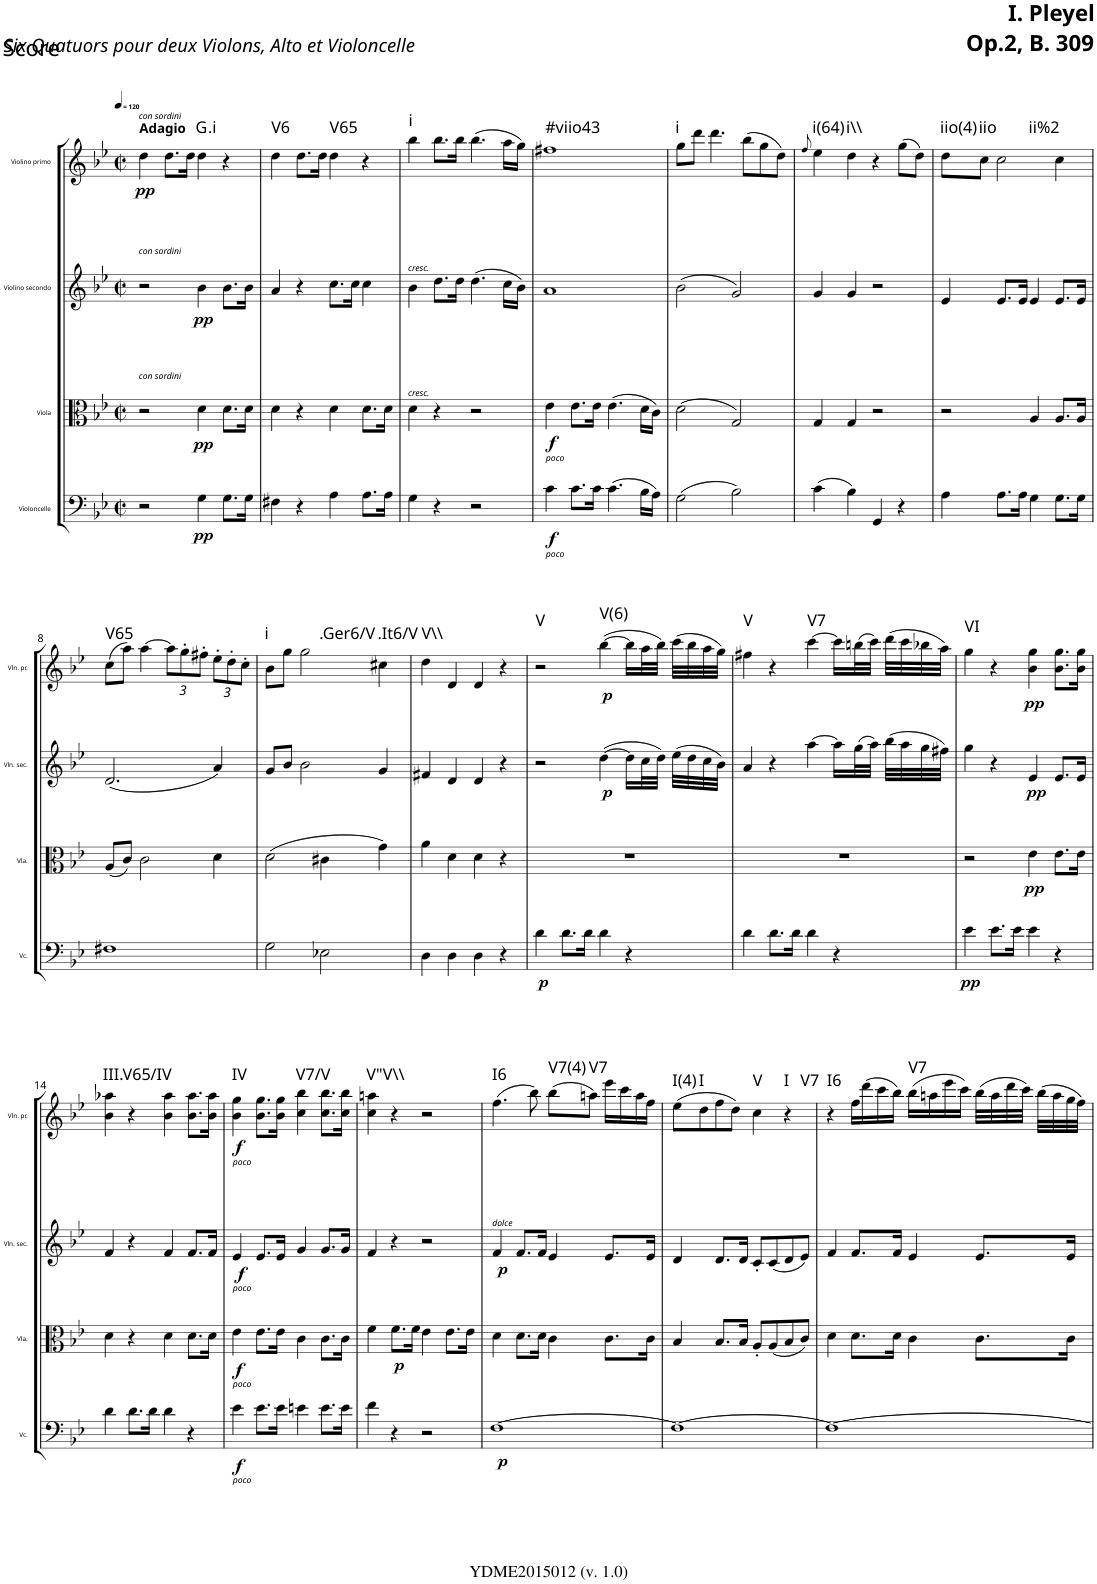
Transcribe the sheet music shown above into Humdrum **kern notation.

**kern	**dynam	**kern	**dynam	**kern	**dynam	**kern	**dynam	**harte
*part4	*part4	*part3	*part3	*part2	*part2	*part1	*part1	*part1
*staff4	*staff4	*staff3	*staff3	*staff2	*staff2	*staff1	*staff1	*
*I"Violoncelle	*	*I"Viola	*	*I"Violino secondo	*	*I"Violino primo	*	*
*I'Vc.	*	*I'Vla.	*	*I'Vln. sec.	*	*I'Vln. pr.	*	*
*clefF4	*	*clefC3	*	*clefG2	*	*clefG2	*	*
*k[b-e-]	*	*k[b-e-]	*	*k[b-e-]	*	*k[b-e-]	*	*
*B-:	*	*B-:	*	*B-:	*	*B-:	*	*
*M2/2	*	*M2/2	*	*M2/2	*	*M2/2	*	*
*met(c|)	*	*met(c|)	*	*met(c|)	*	*met(c|)	*	*
*MM120	*	*MM120	*	*MM120	*	*MM120	*	*
=1	=1	=1	=1	=1	=1	=1	=1	=1
!	!	!	!	!	!	!LO:TX:a:B:t=Adagio	!	!
!	!	!	!	!	!	!LO:TX:a:i:t=con sordini	!	!
!	!	!	!	!LO:TX:a:i:t=con sordini	!	!	!	!
!	!	!LO:TX:a:i:t=con sordini	!	!	!	!	!	!
!	!	!	!	!	!	!	!LO:DY:b	!
2r	.	2r	.	2r	.	4dd\	pp	.
.	.	.	.	.	.	8.dd\L	.	.
.	.	.	.	.	.	16dd\Jk	.	.
!	!LO:DY:b	!	!LO:DY:b	!	!LO:DY:b	!	!	!LO:H:kt=.i
4G\	pp	4d\	pp	4b-\	pp	4dd\	.	.
8.G\L	.	8.d\L	.	8.b-\L	.	4r	.	.
16G\Jk	.	16d\Jk	.	16b-\Jk	.	.	.	.
=2	=2	=2	=2	=2	=2	=2	=2	=2
!	!	!	!	!	!	!	!	!LO:H:kt=V6
4F#X\	.	4d\	.	4a/	.	4dd\	.	N
4r	.	4r	.	4r	.	8.dd\L	.	.
.	.	.	.	.	.	16dd\Jk	.	.
!	!	!	!	!	!	!	!	!LO:H:kt=V65
4A\	.	4d\	.	8.cc\L	.	4dd\	.	N
.	.	.	.	16cc\Jk	.	.	.	.
8.A\L	.	8.d\L	.	4cc\	.	4r	.	.
16A\Jk	.	16d\Jk	.	.	.	.	.	.
=3	=3	=3	=3	=3	=3	=3	=3	=3
!	!	!	!	!	!	!LO:TX:b:i:t=cresc.	!	!
!	!	!	!	!LO:TX:b:i:t=cresc.	!	!	!	!LO:H:kt=i
4G\	.	4d\	.	4b-\	.	4bb-\	.	N
4r	.	4r	.	8.dd\L	.	8.bb-\L	.	.
.	.	.	.	16dd\Jk	.	16bb-\Jk	.	.
2r	.	2r	.	(4.dd\	.	(4.bb-\	.	.
.	.	.	.	16cc\LL	.	16aa\LL	.	.
.	.	.	.	16b-\JJ)	.	16gg\JJ)	.	.
=4	=4	=4	=4	=4	=4	=4	=4	=4
!	!	!LO:TX:b:i:t=poco	!	!	!	!	!	!
!LO:TX:b:i:t=poco	!	!	!	!	!	!	!	!
!	!LO:DY:b	!	!LO:DY:b	!	!	!	!	!LO:H:kt=#viio43
4c\	f	4e-\	f	1a	.	1ff#X	.	N
8.c\L	.	8.e-\L	.	.	.	.	.	.
16c\Jk	.	16e-\Jk	.	.	.	.	.	.
(4.c\	.	(4.e-\	.	.	.	.	.	.
16B-\LL	.	16d\LL	.	.	.	.	.	.
16A\JJ)	.	16c\JJ)	.	.	.	.	.	.
=5	=5	=5	=5	=5	=5	=5	=5	=5
!	!	!	!	!	!	!	!	!LO:H:kt=i
(2G\	.	(2d\	.	(2b-\	.	8gg\L	.	N
.	.	.	.	.	.	8ddd\J	.	.
.	.	.	.	.	.	4.ddd\	.	.
2B-\)	.	2G/)	.	2g/)	.	.	.	.
.	.	.	.	.	.	(8bb-\L	.	.
.	.	.	.	.	.	8gg\	.	.
.	.	.	.	.	.	8dd\J)	.	.
=6	=6	=6	=6	=6	=6	=6	=6	=6
.	.	.	.	.	.	8qff/	.	.
!	!	!	!	!	!	!	!	!LO:H:kt=i(64)
(4c\	.	4G/	.	4g/	.	4ee-\	.	N
!	!	!	!	!	!	!	!	!LO:H:kt=i\\
4B-\)	.	4G/	.	4g/	.	4dd\	.	N
4GG/	.	2r	.	2r	.	4r	.	.
4r	.	.	.	.	.	(8gg\L	.	.
.	.	.	.	.	.	8dd\J)	.	.
=7	=7	=7	=7	=7	=7	=7	=7	=7
!	!	!	!	!	!	!	!	!LO:H:kt=iio(4)
4A\	.	2r	.	4e-/	.	8dd\L	.	N
!	!	!	!	!	!	!	!	!LO:H:kt=iio
.	.	.	.	.	.	8cc\J	.	N
!	!	!	!	!	!	!	!	!LO:H:kt=ii%2
8.A\L	.	.	.	8.e-/L	.	2cc\	.	N
16A\Jk	.	.	.	16e-/Jk	.	.	.	.
4G\	.	4A/	.	4e-/	.	.	.	.
8.G\L	.	8.A/L	.	8.e-/L	.	4cc\	.	.
16G\Jk	.	16A/Jk	.	16e-/Jk	.	.	.	.
!!LO:LB:g=z
=8	=8	=8	=8	=8	=8	=8	=8	=8
!	!	!	!	!	!	!	!	!LO:H:kt=V65
1F#X	.	(8A/L	.	(2.d/	.	(8cc\L	.	N
.	.	8c/J)	.	.	.	8aa\J)	.	.
.	.	2c\	.	.	.	[4aa\	.	.
*	*	*	*	*	*	*Xbrackettup	*	*
.	.	.	.	.	.	12aa\L]	.	.
.	.	.	.	.	.	12gg'\	.	.
.	.	.	.	.	.	12ff#X'\J	.	.
.	.	4d\	.	4a/)	.	12ee-'\L	.	.
.	.	.	.	.	.	12dd'\	.	.
.	.	.	.	.	.	12cc'\J	.	.
=9	=9	=9	=9	=9	=9	=9	=9	=9
!	!	!	!	!	!	!	!	!LO:H:kt=i
2G\	.	(2d\	.	8g/L	.	8b-\L	.	N
.	.	.	.	8b-/J	.	8gg\J	.	.
!	!	!	!	!	!	!	!	!LO:H:kt=.Ger6/V
.	.	.	.	2b-\	.	2gg\	.	N
2E-X\	.	4c#X\	.	.	.	.	.	.
!	!	!	!	!	!	!	!	!LO:H:kt=.It6/V
.	.	4g\)	.	4g/	.	4cc#X\	.	N
=10	=10	=10	=10	=10	=10	=10	=10	=10
!	!	!	!	!	!	!	!	!LO:H:kt=V\\
4D\	.	4a\	.	4f#X/	.	4dd\	.	N
4D\	.	4d\	.	4d/	.	4d/	.	.
4D\	.	4d\	.	4d/	.	4d/	.	.
4r	.	4r	.	4r	.	4r	.	.
=11	=11	=11	=11	=11	=11	=11	=11	=11
!	!LO:DY:b	!	!	!	!	!	!	!LO:H:kt=V
4d\	p	1r	.	2r	.	2r	.	N
8.d\L	.	.	.	.	.	.	.	.
16d\Jk	.	.	.	.	.	.	.	.
!	!	!	!	!	!LO:DY:b	!	!LO:DY:b	!LO:H:kt=V(6)
4d\	.	.	.	([4dd\	p	([4bb-\	p	N
4r	.	.	.	16dd\LL]	.	16bb-\LL]	.	.
.	.	.	.	32cc\L	.	32aa\L	.	.
.	.	.	.	32dd\JJJ)	.	32bb-\JJJ)	.	.
.	.	.	.	(32ee-\LLL	.	(32ccc\LLL	.	.
.	.	.	.	32dd\	.	32bb-\	.	.
.	.	.	.	32cc\	.	32aa\	.	.
.	.	.	.	32b-\JJJ)	.	32gg\JJJ)	.	.
=12	=12	=12	=12	=12	=12	=12	=12	=12
!	!	!	!	!	!	!	!	!LO:H:kt=V
4d\	.	1r	.	4a/	.	4ff#X\	.	N
8.d\L	.	.	.	4r	.	4r	.	.
16d\Jk	.	.	.	.	.	.	.	.
!	!	!	!	!	!	!	!	!LO:H:kt=V7
4d\	.	.	.	[4aa\	.	[4ccc\	.	N
4r	.	.	.	16aa\LL]	.	16ccc\LL]	.	.
.	.	.	.	(32gg\L	.	(32bbn\L	.	.
.	.	.	.	32aa\JJJ)	.	32ccc\JJJ)	.	.
.	.	.	.	(32bb-\LLL	.	(32ddd\LLL	.	.
.	.	.	.	32aa\	.	32ccc\	.	.
.	.	.	.	32gg\	.	32bb-X\	.	.
.	.	.	.	32ff#X\JJJ)	.	32aa\JJJ)	.	.
=13	=13	=13	=13	=13	=13	=13	=13	=13
!	!LO:DY:b	!	!	!	!	!	!	!LO:H:kt=VI
4e-\	pp	2r	.	4gg\	.	4gg\	.	N
8.e-\L	.	.	.	4r	.	4r	.	.
16e-\Jk	.	.	.	.	.	.	.	.
!	!	!	!LO:DY:b	!	!LO:DY:b	!	!LO:DY:b	!
4e-\	.	4e-\	pp	4e-/	pp	4b-\ 4gg\	pp	.
4r	.	8.e-\L	.	8.e-/L	.	8.b-\ 8.gg\L	.	.
.	.	16e-\Jk	.	16e-/Jk	.	16b-\ 16gg\Jk	.	.
!!LO:LB:g=z
=14	=14	=14	=14	=14	=14	=14	=14	=14
!	!	!	!	!	!	!	!	!LO:H:kt=III.V65/IV
4d\	.	4d\	.	4f/	.	4b-\ 4aa-X\	.	N
8.d\L	.	4r	.	4r	.	4r	.	.
16d\Jk	.	.	.	.	.	.	.	.
4d\	.	4d\	.	4f/	.	4b-\ 4aa-\	.	.
4r	.	8.d\L	.	8.f/L	.	8.b-\ 8.aa-\L	.	.
.	.	16d\Jk	.	16f/Jk	.	16b-\ 16aa-\Jk	.	.
=15	=15	=15	=15	=15	=15	=15	=15	=15
!	!	!	!	!	!	!LO:TX:b:i:t=poco	!	!
!	!	!	!	!LO:TX:b:i:t=poco	!	!	!	!
!	!	!LO:TX:b:i:t=poco	!	!	!	!	!	!
!LO:TX:b:i:t=poco	!	!	!	!	!	!	!	!
!	!LO:DY:b	!	!LO:DY:b	!	!LO:DY:b	!	!LO:DY:b	!LO:H:kt=IV
4e-\	f	4e-\	f	4e-/	f	4b-\ 4gg\	f	N
8.e-\L	.	8.e-\L	.	8.e-/L	.	8.b-\ 8.gg\L	.	.
16e-\Jk	.	16e-\Jk	.	16e-/Jk	.	16b-\ 16gg\Jk	.	.
!	!	!	!	!	!	!	!	!LO:H:kt=V7/V
4en\	.	4c\	.	4g/	.	4cc\ 4bb-\	.	N
8.e\L	.	8.c\L	.	8.g/L	.	8.cc\ 8.bb-\L	.	.
16e\Jk	.	16c\Jk	.	16g/Jk	.	16cc\ 16bb-\Jk	.	.
=16	=16	=16	=16	=16	=16	=16	=16	=16
!	!	!	!	!	!	!	!	!LO:H:kt=V"V\\
4f\	.	4f\	.	4f/	.	4cc\ 4aan\	.	N
!	!	!	!LO:DY:b	!	!	!	!	!
4r	.	8.f\L	p	4r	.	4r	.	.
.	.	16f\Jk	.	.	.	.	.	.
2r	.	4e-\	.	2r	.	2r	.	.
.	.	8.e-\L	.	.	.	.	.	.
.	.	16e-\Jk	.	.	.	.	.	.
=17	=17	=17	=17	=17	=17	=17	=17	=17
!	!	!	!	!	!	!LO:TX:b:i:t=dolce	!	!
!	!LO:DY:b	!	!	!	!LO:DY:b	!	!	!LO:H:kt=I6
[1F	p	4d\	.	4f/	p	(4.ff\	.	N
.	.	8.d\L	.	8.f/L	.	.	.	.
.	.	.	.	.	.	8bb-\)	.	.
.	.	16d\Jk	.	16f/Jk	.	.	.	.
!	!	!	!	!	!	!	!	!LO:H:kt=V7(4)
.	.	4c\	.	4e-/	.	(8bb-\L	.	N
!	!	!	!	!	!	!	!	!LO:H:kt=V7
.	.	.	.	.	.	8aan\J)	.	N
.	.	8.c\L	.	8.e-/L	.	16eee-\LL	.	.
.	.	.	.	.	.	16ccc\	.	.
.	.	.	.	.	.	16aa\	.	.
.	.	16c\Jk	.	16e-/Jk	.	16ff\JJ	.	.
=18	=18	=18	=18	=18	=18	=18	=18	=18
!	!	!	!	!	!	!	!	!LO:H:kt=I(4)
1F_	.	4B-/	.	4d/	.	(8ee-\L	.	N
!	!	!	!	!	!	!	!	!LO:H:kt=I
.	.	.	.	.	.	8dd\	.	N
.	.	8.B-/L	.	8.d/L	.	8ff\	.	.
.	.	.	.	.	.	8dd\J)	.	.
.	.	16B-/Jk	.	16d/Jk	.	.	.	.
!	!	!	!	!	!	!	!	!LO:H:kt=V
.	.	8A'/L	.	8c'/L	.	4cc\	.	N
.	.	(8A/	.	(8c/	.	.	.	.
!	!	!	!	!	!	!	!	!LO:H:n=1:kt=I
!	!	!	!	!	!	!	!	!LO:H:n=2:kt=V7
.	.	8B-/	.	8d/	.	4r	.	N N
.	.	8c/J)	.	8e-/J)	.	.	.	.
=19	=19	=19	=19	=19	=19	=19	=19	=19
!	!	!	!	!	!	!	!	!LO:H:kt=I6
1F_	.	4d\	.	4f/	.	4r	.	N
.	.	8.d\L	.	8.f/L	.	16ff\LL	.	.
.	.	.	.	.	.	(16ddd\	.	.
.	.	.	.	.	.	16ccc\	.	.
.	.	16d\Jk	.	16f/Jk	.	16bb-\JJ)	.	.
!	!	!	!	!	!	!	!	!LO:H:kt=V7
.	.	4c\	.	4e-/	.	(16bb-\LL	.	N
.	.	.	.	.	.	16aan\	.	.
.	.	.	.	.	.	16eee-\	.	.
.	.	.	.	.	.	16ccc\JJ)	.	.
.	.	8.c\L	.	8.e-/L	.	(32bb-\LLL	.	.
.	.	.	.	.	.	32aa\	.	.
.	.	.	.	.	.	32ddd\	.	.
.	.	.	.	.	.	32ccc\JJJ)	.	.
.	.	.	.	.	.	(32bb-\LLL	.	.
.	.	.	.	.	.	32aa\	.	.
.	.	16c\Jk	.	16e-/Jk	.	32gg\	.	.
.	.	.	.	.	.	32ff\JJJ)	.	.
=	=	=	=	=	=	=	=	=
*-	*-	*-	*-	*-	*-	*-	*-	*-
